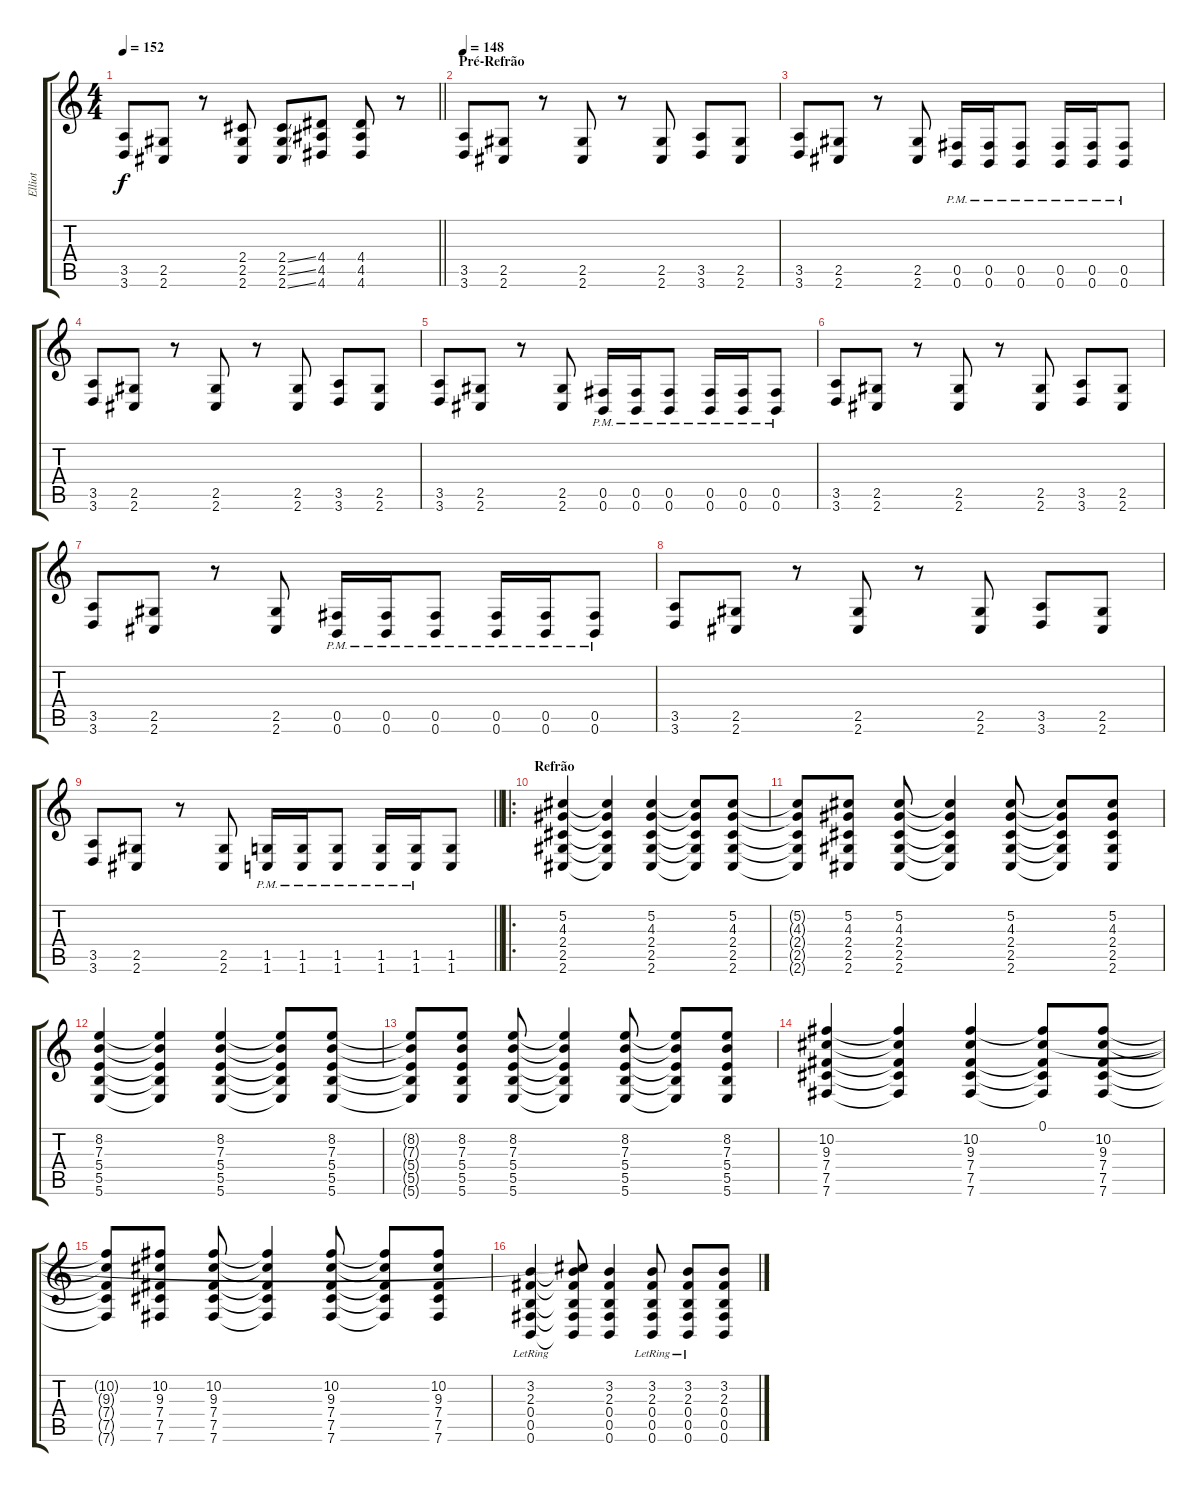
\track ("Elliot" "Elliot") {instrument distortionguitar}
\staff {score tabs}
\tuning (Db4 Ab3 E3 B2 Gb2 B1) {hide}
\ts (4 4)
\tempo 152
\clef g2
\barLineRight lightlight
\ks c
(3.5 3.6).8{dy f} (2.5 2.6).8 r.8 (2.4 2.5 2.6).8 (2.4{ss} 2.5{ss} 2.6{ss}).8 (4.4 4.5 4.6).8 (4.4 4.5 4.6).8 r.8 |
\section ("" "Pré-Refrão")
\tempo 148
(3.5 3.6).8 (2.5 2.6).8 r.8 (2.5 2.6).8 r.8 (2.5 2.6).8 (3.5 3.6).8 (2.5 2.6).8 |
(3.5 3.6).8{beam Up} (2.5 2.6).8{beam Up} r.8 (2.5 2.6).8 (0.5 0.6{pm}).16 (0.5 0.6{pm}).16 (0.5 0.6{pm}).8 (0.5 0.6{pm}).16 (0.5 0.6{pm}).16 (0.5 0.6{pm}).8 |
(3.5 3.6).8 (2.5 2.6).8 r.8 (2.5 2.6).8 r.8 (2.5 2.6).8 (3.5 3.6).8 (2.5 2.6).8 |
(3.5 3.6).8 (2.5 2.6).8 r.8 (2.5 2.6).8 (0.5 0.6{pm}).16 (0.5 0.6{pm}).16 (0.5 0.6{pm}).8 (0.5 0.6{pm}).16 (0.5 0.6{pm}).16 (0.5 0.6{pm}).8 |
(3.5 3.6).8 (2.5 2.6).8 r.8 (2.5 2.6).8 r.8 (2.5 2.6).8 (3.5 3.6).8 (2.5 2.6).8 |
(3.5 3.6).8 (2.5 2.6).8 r.8 (2.5 2.6).8 (0.5 0.6{pm}).16 (0.5 0.6{pm}).16 (0.5 0.6{pm}).8 (0.5 0.6{pm}).16 (0.5 0.6{pm}).16 (0.5 0.6{pm}).8 |
(3.5 3.6).8 (2.5 2.6).8 r.8 (2.5 2.6).8 r.8 (2.5 2.6).8 (3.5 3.6).8 (2.5 2.6).8 |
\barLineRight lightlight
(3.5 3.6).8 (2.5 2.6).8 r.8 (2.5 2.6).8 (1.5{pm} 1.6{pm}).16 (1.5{pm} 1.6{pm}).16 (1.5{pm} 1.6{pm}).8 (1.5{pm} 1.6{pm}).16 (1.5{pm} 1.6{pm}).16 (1.5 1.6).8 |
\ro
\section ("" "Refrão")
(5.2 4.3 2.4 2.5 2.6).4 (5.2{t} 4.3{t} 2.4{t} 2.5{t} 2.6{t}).4 (5.2 4.3 2.4 2.5 2.6).4 (5.2{t} 4.3{t} 2.4{t} 2.5{t} 2.6{t}).8 (5.2 4.3 2.4 2.5 2.6).8 |
(5.2{t} 4.3{t} 2.4{t} 2.5{t} 2.6{t}).8 (5.2 4.3 2.4 2.5 2.6).8 (5.2 4.3 2.4 2.5 2.6).8 (5.2{t} 4.3{t} 2.4{t} 2.5{t} 2.6{t}).4 (5.2 4.3 2.4 2.5 2.6).8 (5.2{t} 4.3{t} 2.4{t} 2.5{t} 2.6{t}).8 (5.2 4.3 2.4 2.5 2.6).8 |
(8.2 7.3 5.4 5.5 5.6).4 (8.2{t} 7.3{t} 5.4{t} 5.5{t} 5.6{t}).4 (8.2 7.3 5.4 5.5 5.6).4 (8.2{t} 7.3{t} 5.4{t} 5.5{t} 5.6{t}).8 (8.2 7.3 5.4 5.5 5.6).8 |
(8.2{t} 7.3{t} 5.4{t} 5.5{t} 5.6{t}).8 (8.2 7.3 5.4 5.5 5.6).8 (8.2 7.3 5.4 5.5 5.6).8 (8.2{t} 7.3{t} 5.4{t} 5.5{t} 5.6{t}).4 (8.2 7.3 5.4 5.5 5.6).8 (8.2{t} 7.3{t} 5.4{t} 5.5{t} 5.6{t}).8 (8.2 7.3 5.4 5.5 5.6).8 |
(10.2 9.3 7.4 7.5 7.6).4 (10.2{t} 9.3{t} 7.4{t} 7.5{t} 7.6{t}).4 (10.2 9.3 7.4 7.5 7.6).4 (0.1 10.2{t} 7.4{t} 7.5{t} 7.6{t}).8 (10.2 9.3 7.4 7.5 7.6).8 |
(10.2{t} 9.3{t} 7.4{t} 7.5{t} 7.6{t}).8 (10.2 9.3 7.4 7.5 7.6).8 (10.2 9.3 7.4 7.5 7.6).8 (10.2{t} 9.3{t} 7.4{t} 7.5{t} 7.6{t}).4 (10.2 9.3 7.4 7.5 7.6).8 (10.2{t} 9.3{t} 7.4{t} 7.5{t} 7.6{t}).8 (10.2 9.3 7.4 7.5 7.6).8 |
(3.2{lr} 2.3{lr} 0.4{lr} 0.5{lr} 0.6{lr}).4 (0.1{t} 3.2{t} 2.3{t} 0.4{t} 0.5{t} 0.6{t}).8 (3.2 2.3 0.4 0.5 0.6).4 (3.2{lr} 2.3 0.4 0.5 0.6).8 (3.2 2.3{lr} 0.4 0.5 0.6).8 (3.2 2.3 0.4 0.5 0.6).8
